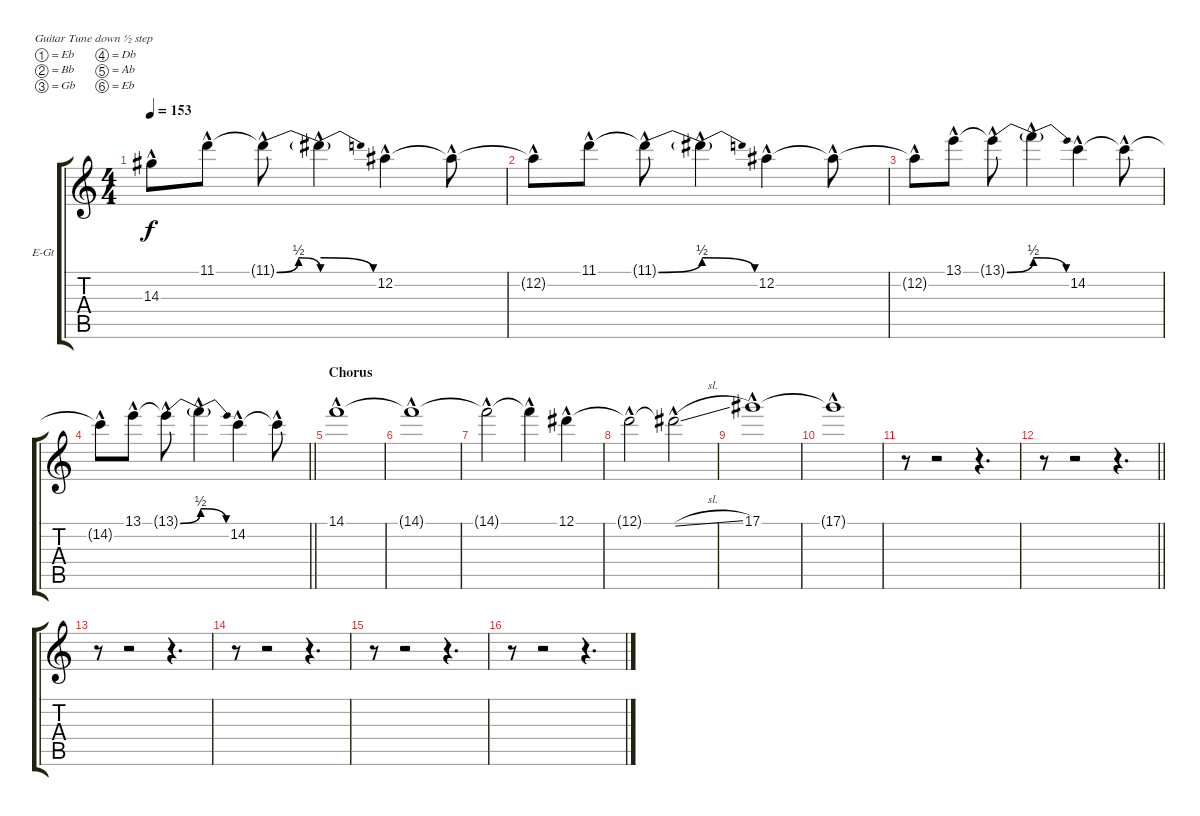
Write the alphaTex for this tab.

\bracketExtendMode groupsimilarinstruments
\firstSystemTrackNameOrientation horizontal
\otherSystemsTrackNameOrientation horizontal
\track ("Lead Guitar" "E-Gt") {solo instrument distortionguitar}
\staff {score tabs}
\tuning (Eb4 Bb3 Gb3 Db3 Ab2 Eb2)
\ts (4 4)
\tempo 153
\clef g2
\ks c
14.3{hac t}.8{dy f} 11.1{hac}.8 11.1{be (bendrelease 0 0 30 2 30 2 60 0) hac t}.8 11.1{be (release 0 2 60 0) hac t}.4 12.2{hac}.4 12.2{hac t}.8 |
12.2{hac t}.8 11.1{hac}.8 11.1{be (bend 0 0 60 2) hac t}.8 11.1{be (release 0 2 60 0) hac t}.4 12.2{hac}.4 12.2{hac t}.8 |
12.2{hac t}.8 13.1{hac}.8 13.1{be (bend 0 0 60 2) hac t}.8 13.1{be (release 0 2 60 0) hac t}.4 14.2{hac}.4 14.2{hac t}.8 |
\barLineRight lightlight
14.2{hac t}.8 13.1{hac}.8 13.1{be (bend 0 0 60 2) hac t}.8 13.1{be (release 0 2 60 0) hac t}.4 14.2{hac}.4 14.2{hac t}.8 |
\section ("" "Chorus")
14.1{hac}.1 |
14.1{hac t}.1 |
14.1{hac t}.2 14.1{hac t}.4 12.1{hac}.4 |
12.1{hac t}.2 12.1{sl hac t}.2 |
17.1{hac}.1 |
17.1{hac t}.1 |
r.8 r.2 r.4{d} |
\barLineRight lightlight
r.8 r.2 r.4{d} |
r.8 r.2 r.4{d} |
r.8 r.2 r.4{d} |
r.8 r.2 r.4{d} |
r.8 r.2 r.4{d}
